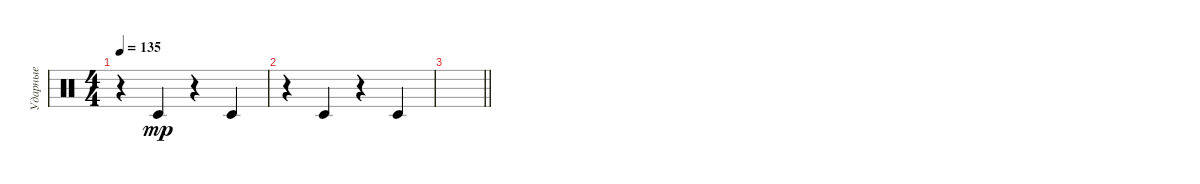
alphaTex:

\track ("Ударные" "Ударные") {instrument percussion}
\staff {score}
\articulation defaults
\ts (4 4)
\tempo 135
\clef neutral
\ks c
r.4{dy mp} "Timbale low (hit)".4 r.4 "Timbale low (hit)".4 |
r.4 "Timbale low (hit)".4 r.4 "Timbale low (hit)".4 |
\barLineRight lightlight
